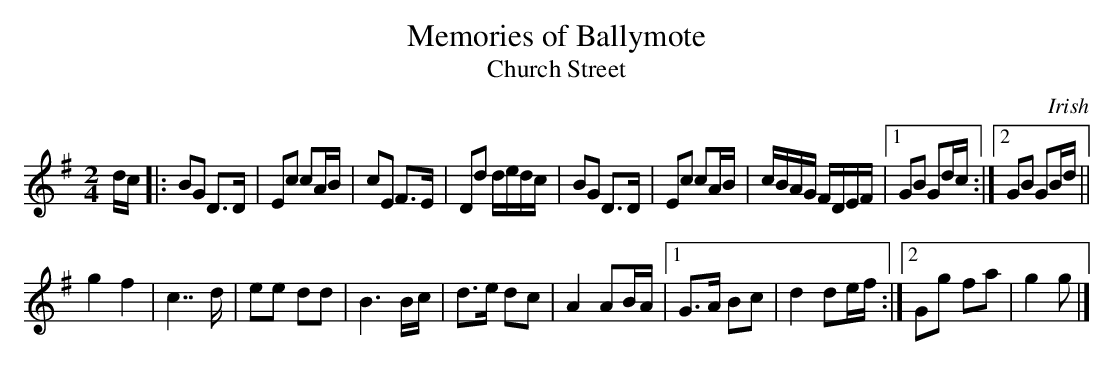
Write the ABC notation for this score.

X:1
T:Memories of Ballymote
T:Church Street
M:2/4
K:G
d/c/ |: BG D>D | Ec cA/B/ | cE F>E | Dd d/e/d/c/ | BG D>D | Ec cA/B/ | c/B/A/G/ F/D/E/F/ |1 GB Gd/c/ :|2 GB GB/d/ ||
g2 f2 | c7/2 d/ | ee dd | B3 B/c/ | d>e dc | A2 AB/A/ |1 G>A Bc | d2 de/f/ :|2 Gg fa | g2 g |]
